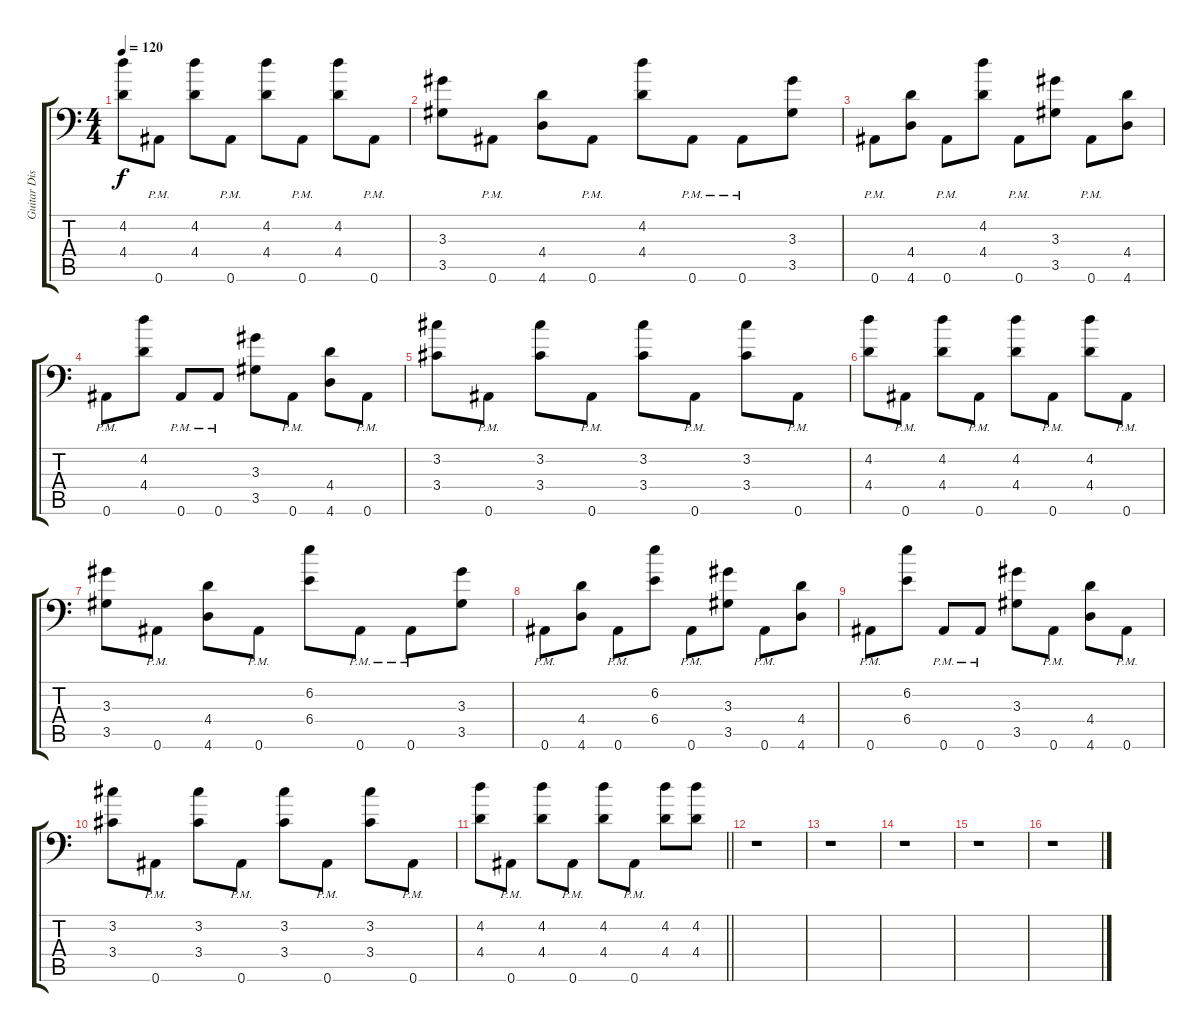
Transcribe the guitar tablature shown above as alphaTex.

\track ("Guitar Distort." "Guitar Dis") {instrument overdrivenguitar}
\staff {score tabs}
\tuning (D4 Bb3 F3 Bb2 F2 Bb1) {hide}
\ts (4 4)
\tempo 120
\clef f4
\ks c
(4.2 4.4).8{dy f} 0.6{pm}.8 (4.2 4.4).8 0.6{pm}.8 (4.2 4.4).8 0.6{pm}.8 (4.2 4.4).8 0.6{pm}.8 |
(3.3 3.5).8 0.6{pm}.8 (4.4 4.6).8 0.6{pm}.8 (4.2 4.4).8 0.6{pm}.8 0.6{pm}.8 (3.3 3.5).8 |
0.6{pm}.8 (4.4 4.6).8 0.6{pm}.8 (4.2 4.4).8 0.6{pm}.8 (3.3 3.5).8 0.6{pm}.8 (4.4 4.6).8 |
0.6{pm}.8 (4.2 4.4).8 0.6{pm}.8 0.6{pm}.8 (3.3 3.5).8 0.6{pm}.8 (4.4 4.6).8 0.6{pm}.8 |
(3.2 3.4).8 0.6{pm}.8 (3.2 3.4).8 0.6{pm}.8 (3.2 3.4).8 0.6{pm}.8 (3.2 3.4).8 0.6{pm}.8 |
(4.2 4.4).8 0.6{pm}.8 (4.2 4.4).8 0.6{pm}.8 (4.2 4.4).8 0.6{pm}.8 (4.2 4.4).8 0.6{pm}.8 |
(3.3 3.5).8 0.6{pm}.8 (4.4 4.6).8 0.6{pm}.8 (6.2 6.4).8 0.6{pm}.8 0.6{pm}.8 (3.3 3.5).8 |
0.6{pm}.8 (4.4 4.6).8 0.6{pm}.8 (6.2 6.4).8 0.6{pm}.8 (3.3 3.5).8 0.6{pm}.8 (4.4 4.6).8 |
0.6{pm}.8 (6.2 6.4).8 0.6{pm}.8 0.6{pm}.8 (3.3 3.5).8 0.6{pm}.8 (4.4 4.6).8 0.6{pm}.8 |
(3.2 3.4).8 0.6{pm}.8 (3.2 3.4).8 0.6{pm}.8 (3.2 3.4).8 0.6{pm}.8 (3.2 3.4).8 0.6{pm}.8 |
\barLineRight lightlight
(4.2 4.4).8 0.6{pm}.8 (4.2 4.4).8 0.6{pm}.8 (4.2 4.4).8 0.6{pm}.8 (4.2 4.4).8 (4.2 4.4).8 |
r.1 |
r.1 |
r.1 |
r.1 |
r.1
